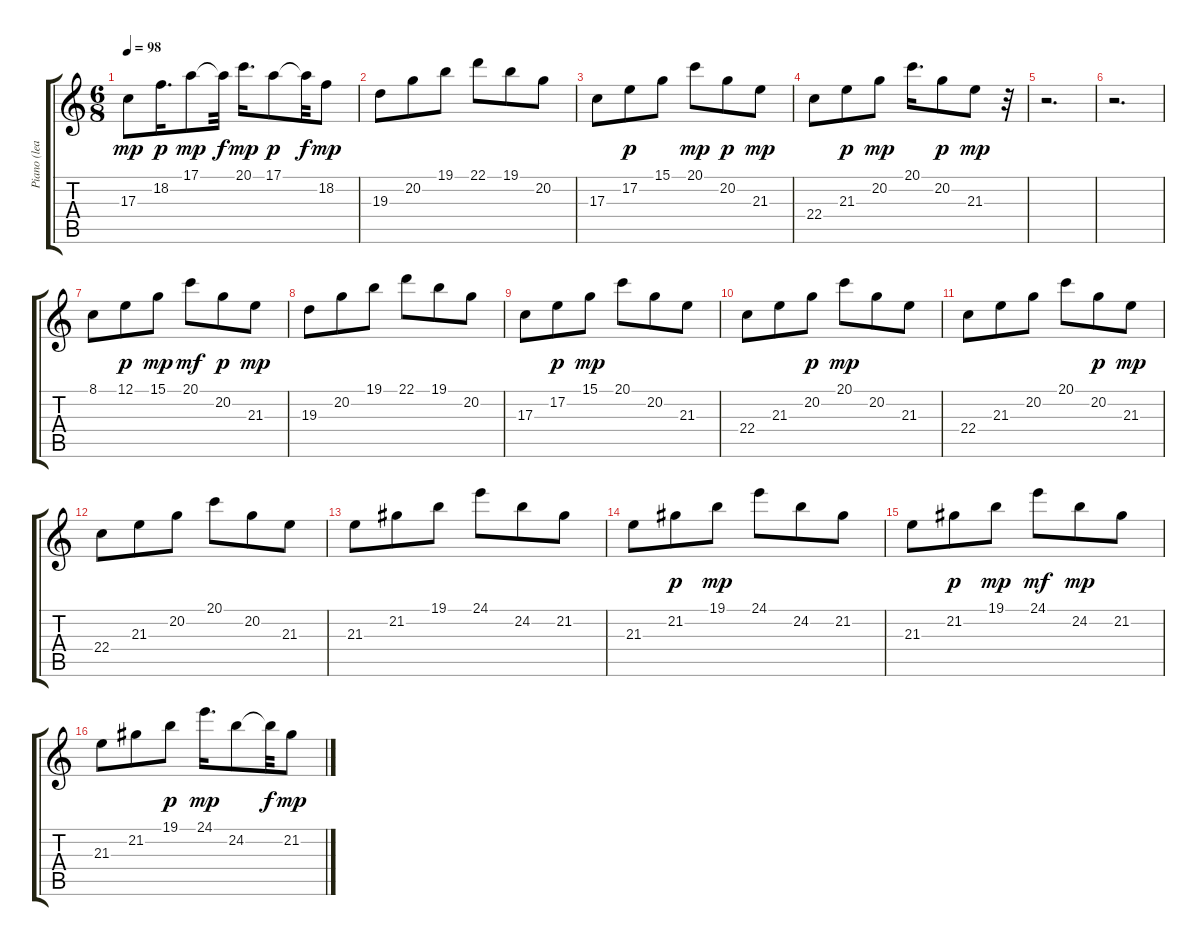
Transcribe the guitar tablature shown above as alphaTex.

\track ("Piano (lead" "Piano (lea") {instrument drawbarorgan}
\staff {score tabs}
\tuning (E4 B3 G3 D3 A2 E2) {hide}
\ts (6 8)
\tempo 98
\clef g2
\ks c
17.3.8{dy mp} 18.2.16{d dy p} 17.1.8{dy mp} 17.1{t}.32{dy f} 20.1.16{d dy mp} 17.1.8{dy p} 17.1{t}.32{dy f} 18.2.8{dy mp} |
19.3.8 20.2.8 19.1.8 22.1.8 19.1.8 20.2.8 |
17.3.8 17.2.8{dy p} 15.1.8 20.1.8{dy mp} 20.2.8{dy p} 21.3.8{dy mp} |
22.4.8 21.3.8{dy p} 20.2.8{dy mp} 20.1.16{d} 20.2.8{dy p} 21.3.8{dy mp} r.32 |
r.2{d} |
r.2{d} |
8.1.8 12.1.8{dy p} 15.1.8{dy mp} 20.1.8{dy mf} 20.2.8{dy p} 21.3.8{dy mp} |
19.3.8 20.2.8 19.1.8 22.1.8 19.1.8 20.2.8 |
17.3.8 17.2.8{dy p} 15.1.8{dy mp} 20.1.8 20.2.8 21.3.8 |
22.4.8 21.3.8 20.2.8{dy p} 20.1.8{dy mp} 20.2.8 21.3.8 |
22.4.8 21.3.8 20.2.8 20.1.8 20.2.8{dy p} 21.3.8{dy mp} |
22.4.8 21.3.8 20.2.8 20.1.8 20.2.8 21.3.8 |
21.3.8 21.2.8 19.1.8 24.1.8 24.2.8 21.2.8 |
21.3.8 21.2.8{dy p} 19.1.8{dy mp} 24.1.8 24.2.8 21.2.8 |
21.3.8 21.2.8{dy p} 19.1.8{dy mp} 24.1.8{dy mf} 24.2.8{dy mp} 21.2.8 |
21.3.8 21.2.8 19.1.8{dy p} 24.1.16{d dy mp} 24.2.8 24.2{t}.32{dy f} 21.2.8{dy mp}
